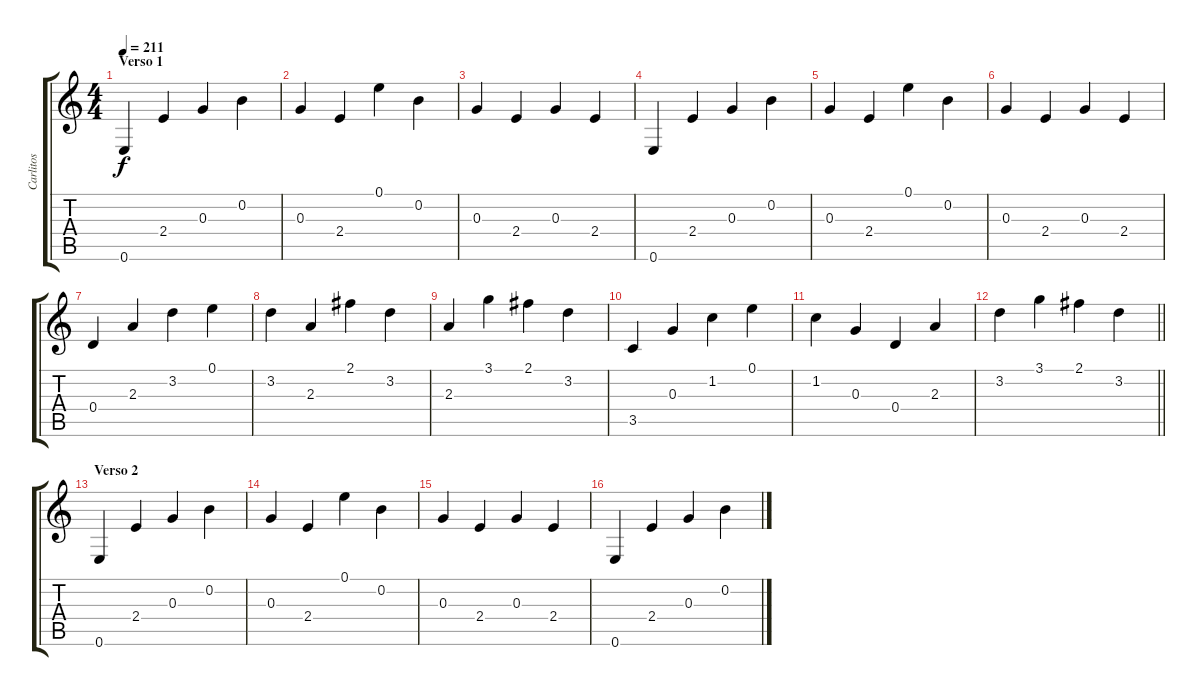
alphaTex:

\track ("Carlitos " "Carlitos ") {instrument acousticguitarsteel}
\staff {score tabs}
\tuning (E4 B3 G3 D3 A2 E2) {hide}
\ts (4 4)
\section ("" "Verso 1")
\tempo 211
\clef g2
\ks c
0.6.4{dy f} 2.4.4 0.3.4 0.2.4 |
0.3.4 2.4.4 0.1.4 0.2.4 |
0.3.4 2.4.4 0.3.4 2.4.4 |
0.6.4 2.4.4 0.3.4 0.2.4 |
0.3.4 2.4.4 0.1.4 0.2.4 |
0.3.4 2.4.4 0.3.4 2.4.4 |
0.4.4 2.3.4 3.2.4 0.1.4 |
3.2.4 2.3.4 2.1.4 3.2.4 |
2.3.4 3.1.4 2.1.4 3.2.4 |
3.5.4 0.3.4 1.2.4 0.1.4 |
1.2.4 0.3.4 0.4.4 2.3.4 |
\barLineRight lightlight
3.2.4 3.1.4 2.1.4 3.2.4 |
\section ("" "Verso 2")
0.6.4 2.4.4 0.3.4 0.2.4 |
0.3.4 2.4.4 0.1.4 0.2.4 |
0.3.4 2.4.4 0.3.4 2.4.4 |
0.6.4 2.4.4 0.3.4 0.2.4
